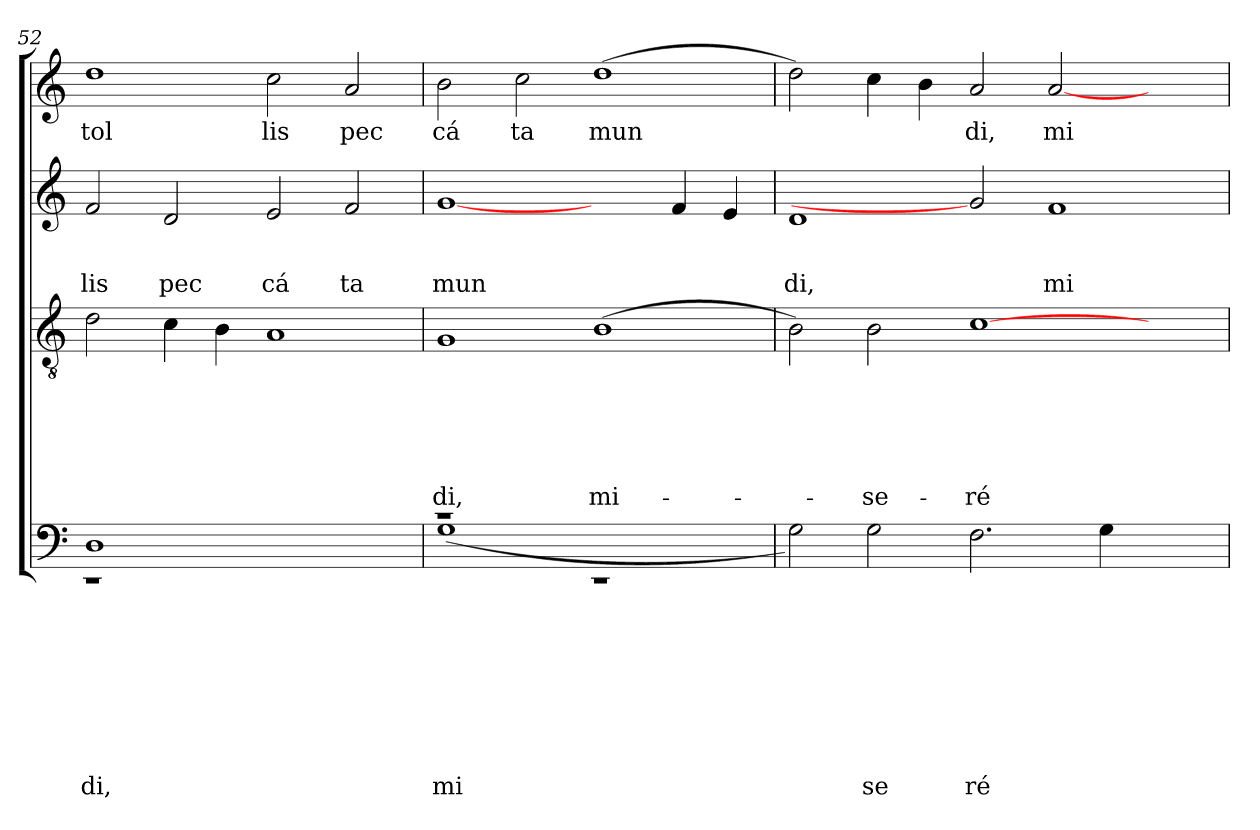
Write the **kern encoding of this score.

**kern	**text	**text	**text	**text	**text	**text	**text	**text	**text	**kern	**text	**text	**text	**text	**text	**text	**kern	**text	**text	**text	**kern	**text
*part4	*part4	*part4	*part4	*part4	*part4	*part4	*part4	*part4	*part4	*part3	*part3	*part3	*part3	*part3	*part3	*part3	*part2	*part2	*part2	*part2	*part1	*part1
*staff4	*staff4	*staff4	*staff4	*staff4	*staff4	*staff4	*staff4	*staff4	*staff4	*staff3	*staff3	*staff3	*staff3	*staff3	*staff3	*staff3	*staff2	*staff2	*staff2	*staff2	*staff1	*staff1
*clefF4	*	*	*	*	*	*	*	*	*	*clefGv2	*	*	*	*	*	*	*clefG2	*	*	*	*clefG2	*
*k[]	*	*	*	*	*	*	*	*	*	*k[]	*	*	*	*	*	*	*k[]	*	*	*	*k[]	*
*C:	*	*	*	*	*	*	*	*	*	*C:	*	*	*	*	*	*	*C:	*	*	*	*C:	*
=52	=52	=52	=52	=52	=52	=52	=52	=52	=52	=52	=52	=52	=52	=52	=52	=52	=52	=52	=52	=52	=52	=52
!	!	!	!	!	!	!	!	!	!LO:LY:b	!	!	!	!	!	!	!	!	!	!	!LO:LY:b	!	!LO:LY:b
*^	*	*	*	*	*	*	*	*	*	*	*	*	*	*	*	*	*	*	*	*	*	*
1D	1rEE	.	.	.	.	.	.	.	.	di,	2d\	.	.	.	.	.	.	2f/	.	.	lis	1dd	tol
!	!	!	!	!	!	!	!	!	!	!	!	!	!	!	!	!	!	!	!	!	!LO:LY:b	!	!
.	.	.	.	.	.	.	.	.	.	.	4c\	.	.	.	.	.	.	2d/	.	.	pec	.	.
.	.	.	.	.	.	.	.	.	.	.	4B\	.	.	.	.	.	.	.	.	.	.	.	.
!	!	!	!	!	!	!	!	!	!	!	!	!	!	!	!	!	!	!	!	!	!LO:LY:b	!	!LO:LY:b
1ryy	1ryy	.	.	.	.	.	.	.	.	.	1A	.	.	.	.	.	.	2e/	.	.	cá	2cc\	lis
!	!	!	!	!	!	!	!	!	!	!	!	!	!	!	!	!	!	!	!	!	!LO:LY:b	!	!LO:LY:b
.	.	.	.	.	.	.	.	.	.	.	.	.	.	.	.	.	.	2f/	.	.	ta	2a/	pec
=53	=53	=53	=53	=53	=53	=53	=53	=53	=53	=53	=53	=53	=53	=53	=53	=53	=53	=53	=53	=53	=53	=53	=53
!	!	!	!	!	!	!	!	!	!	!LO:LY:b	!	!	!	!	!	!	!LO:LY:b	!	!	!	!LO:LY:b	!	!LO:LY:b
1rc	(>1G	.	.	.	.	.	.	.	.	mi	1G	.	.	.	.	.	-di,	[1g	.	.	mun	2b\	cá
!	!	!	!	!	!	!	!	!	!	!	!	!	!	!	!	!	!	!	!	!	!	!	!LO:LY:b
.	.	.	.	.	.	.	.	.	.	.	.	.	.	.	.	.	.	.	.	.	.	2cc\	ta
!	!	!	!	!	!	!	!	!	!	!	!	!	!	!	!	!	!LO:LY:b	!	!	!	!	!	!LO:LY:b
1ryy	1rEE	.	.	.	.	.	.	.	.	.	(>1B	.	.	.	.	.	mi-	2ryy	.	.	.	(>1dd	mun
.	.	.	.	.	.	.	.	.	.	.	.	.	.	.	.	.	.	4f/	.	.	.	.	.
.	.	.	.	.	.	.	.	.	.	.	.	.	.	.	.	.	.	4e/	.	.	.	.	.
*v	*v	*	*	*	*	*	*	*	*	*	*	*	*	*	*	*	*	*	*	*	*	*	*
=54	=54	=54	=54	=54	=54	=54	=54	=54	=54	=54	=54	=54	=54	=54	=54	=54	=54	=54	=54	=54	=54	=54
!	!	!	!	!	!	!	!	!	!	!	!	!	!	!	!	!	!	!	!	!LO:LY:b	!	!
2G\)	.	.	.	.	.	.	.	.	.	2B\)	.	.	.	.	.	.	1d	.	.	di,	2dd\)	.
!	!	!	!	!	!	!	!	!	!LO:LY:b	!	!	!	!	!	!	!LO:LY:b	!	!	!	!	!	!
2G\	.	.	.	.	.	.	.	.	se	2B\	.	.	.	.	.	-se-	.	.	.	.	4cc\	.
.	.	.	.	.	.	.	.	.	.	.	.	.	.	.	.	.	.	.	.	.	4b\	.
!	!	!	!	!	!	!	!	!	!LO:LY:b	!	!	!	!	!	!	!LO:LY:b	!	!	!	!	!	!LO:LY:b
2.F\	.	.	.	.	.	.	.	.	ré	[>1c	.	.	.	.	.	-ré-	2g]	.	.	.	2a/	di,
!	!	!	!	!	!	!	!	!	!	!	!	!	!	!	!	!	!	!	!	!LO:LY:b	!	!LO:LY:b
.	.	.	.	.	.	.	.	.	.	.	.	.	.	.	.	.	1f	.	.	mi	[<2a/	mi
4G\	.	.	.	.	.	.	.	.	.	.	.	.	.	.	.	.	.	.	.	.	.	.
2ryy	.	.	.	.	.	.	.	.	.	2ryy	.	.	.	.	.	.	.	.	.	.	2ryy	.
=	=	=	=	=	=	=	=	=	=	=	=	=	=	=	=	=	=	=	=	=	=	=
*-	*-	*-	*-	*-	*-	*-	*-	*-	*-	*-	*-	*-	*-	*-	*-	*-	*-	*-	*-	*-	*-	*-
